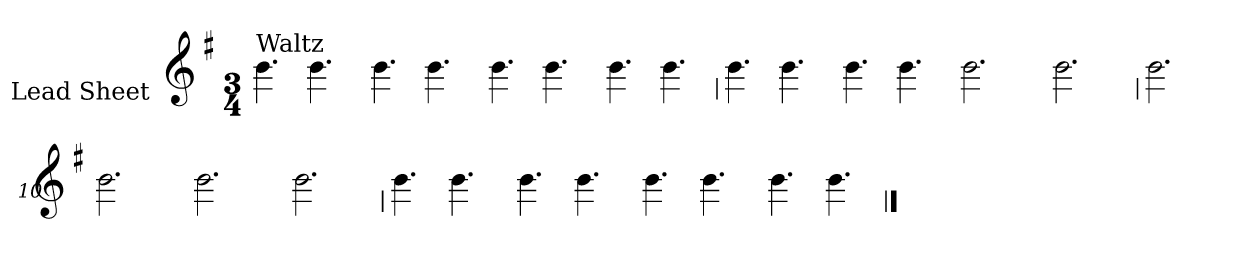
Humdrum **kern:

**kern
*part1
*staff1
*I"Lead Sheet
*stria0
*clefG2
*k[f#]
*G:
*M3/4
=1||
!LO:TX:a:t=Waltz
4.b
4.b
=2-
4.b
4.b
=3-
4.b
4.b
=4-
4.b
4.b
!!LO:LB:g=z
=5
4.b
4.b
=6-
4.b
4.b
=7-
2.b
=8-
2.b
!!LO:LB:g=z
=9
2.b
=10-
2.b
=11-
2.b
=12-
2.b
!!LO:LB:g=z
=13
4.b
4.b
=14-
4.b
4.b
=15-
4.b
4.b
=16-
4.b
4.b
==
*-
